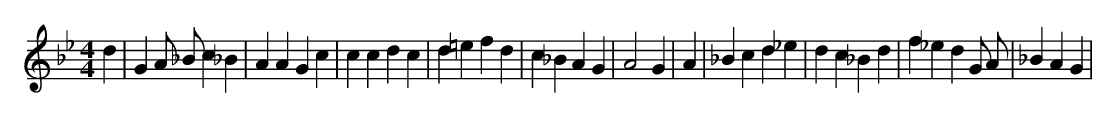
X:1
M:4/4
L:1/8
K:Bb
d2 | G2 A _B c2 _B2 | A2 A2 G2 c2 | c2 c2 d2 c2 | d2 =e2 f2 d2 | c2 _B2 A2 G2 | A4 G2 | A2 | _B2 c2 d2 _e2 | d2 c2 _B2 d2 | f2 _e2 d2 G A | _B2 A2 G2 |
